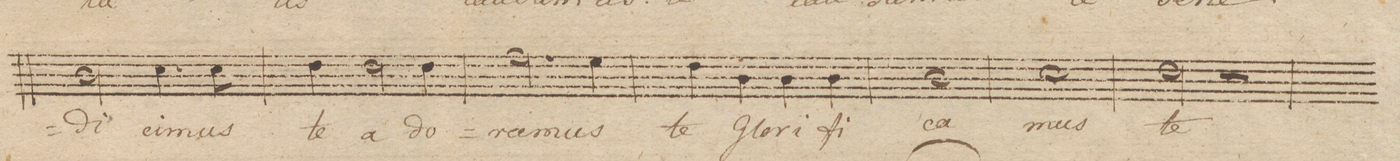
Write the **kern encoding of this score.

**kern	**text	**dynam
*I"Tenore Solo	*	*
*clefC4	*	*
*k[]	*	*
*met(c)	*	*
*M4/4	*	*
2A\	-di-	.
4.B\	-ci-	.
8B\	-mus	.
=35	=35	=35
4c\	te	.
2c\	a-	.
4c\	-do-	.
=36	=36	=36
2.e\	-ra-	.
4d\	-mus	.
=37	=37	=37
4c\	te	.
4A\	glo-	.
4A\	-ri-	.
4A\	-fi-	.
=38	=38	=38
1A\	-ca-	.
=39	=39	=39
1B\	-mus	.
=40	=40	=40
2c\	te	.
2r	.	.
=41	=41	=41
*-	*-	*-
